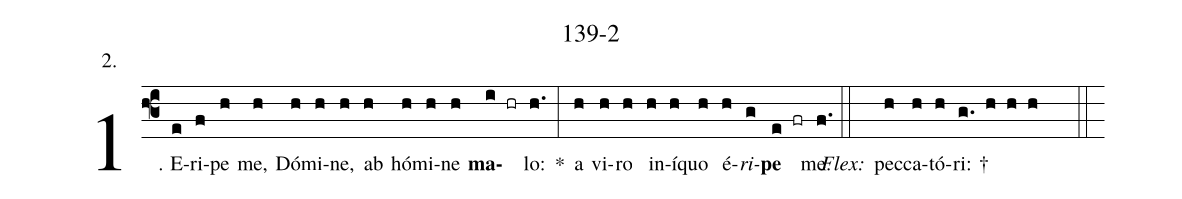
name: 139-2;
annotation: 2.;
%%
(f3)1. E(e)ri(f)pe(h) me,(h) Dó(h)mi(h)ne,(h) ab(h) hó(h)mi(h)ne(h) <b>ma</b>(i hr)lo:(h.) *(:) a(h) vi(h)ro(h) in(h)í(h)quo(h) é(h)<i>ri</i>(g)<b>pe</b>(e fr) me.(f.) (::)
<i>Flex:</i>()  pec(h)ca(h)tó(h)ri: †(g. h h h  ::)
